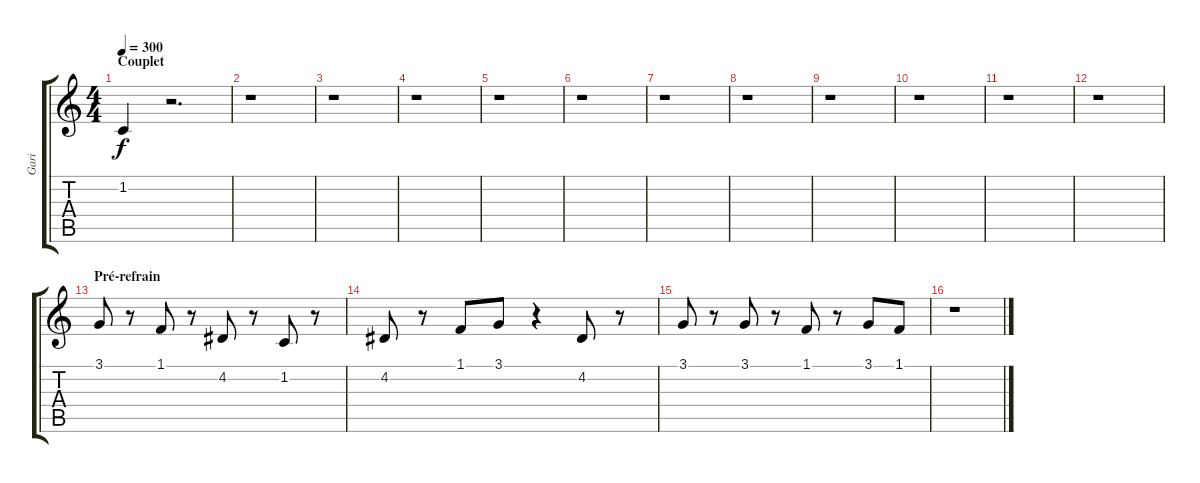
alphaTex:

\track ("Gari" "Gari") {instrument trombone}
\staff {score tabs}
\tuning (E4 B3 G3 D3 A2 E2) {hide}
\ts (4 4)
\section ("" "Couplet")
\tempo 300
\clef g2
\ks c
1.2.4{dy f} r.2{d} |
r.1 |
r.1 |
r.1 |
r.1 |
r.1 |
r.1 |
r.1 |
r.1 |
r.1 |
r.1 |
r.1 |
\section ("" "Pré-refrain")
3.1.8 r.8 1.1.8 r.8 4.2.8 r.8 1.2.8 r.8 |
4.2.8 r.8 1.1.8 3.1.8 r.4 4.2.8 r.8 |
3.1.8 r.8 3.1.8 r.8 1.1.8 r.8 3.1.8 1.1.8 |
r.1
